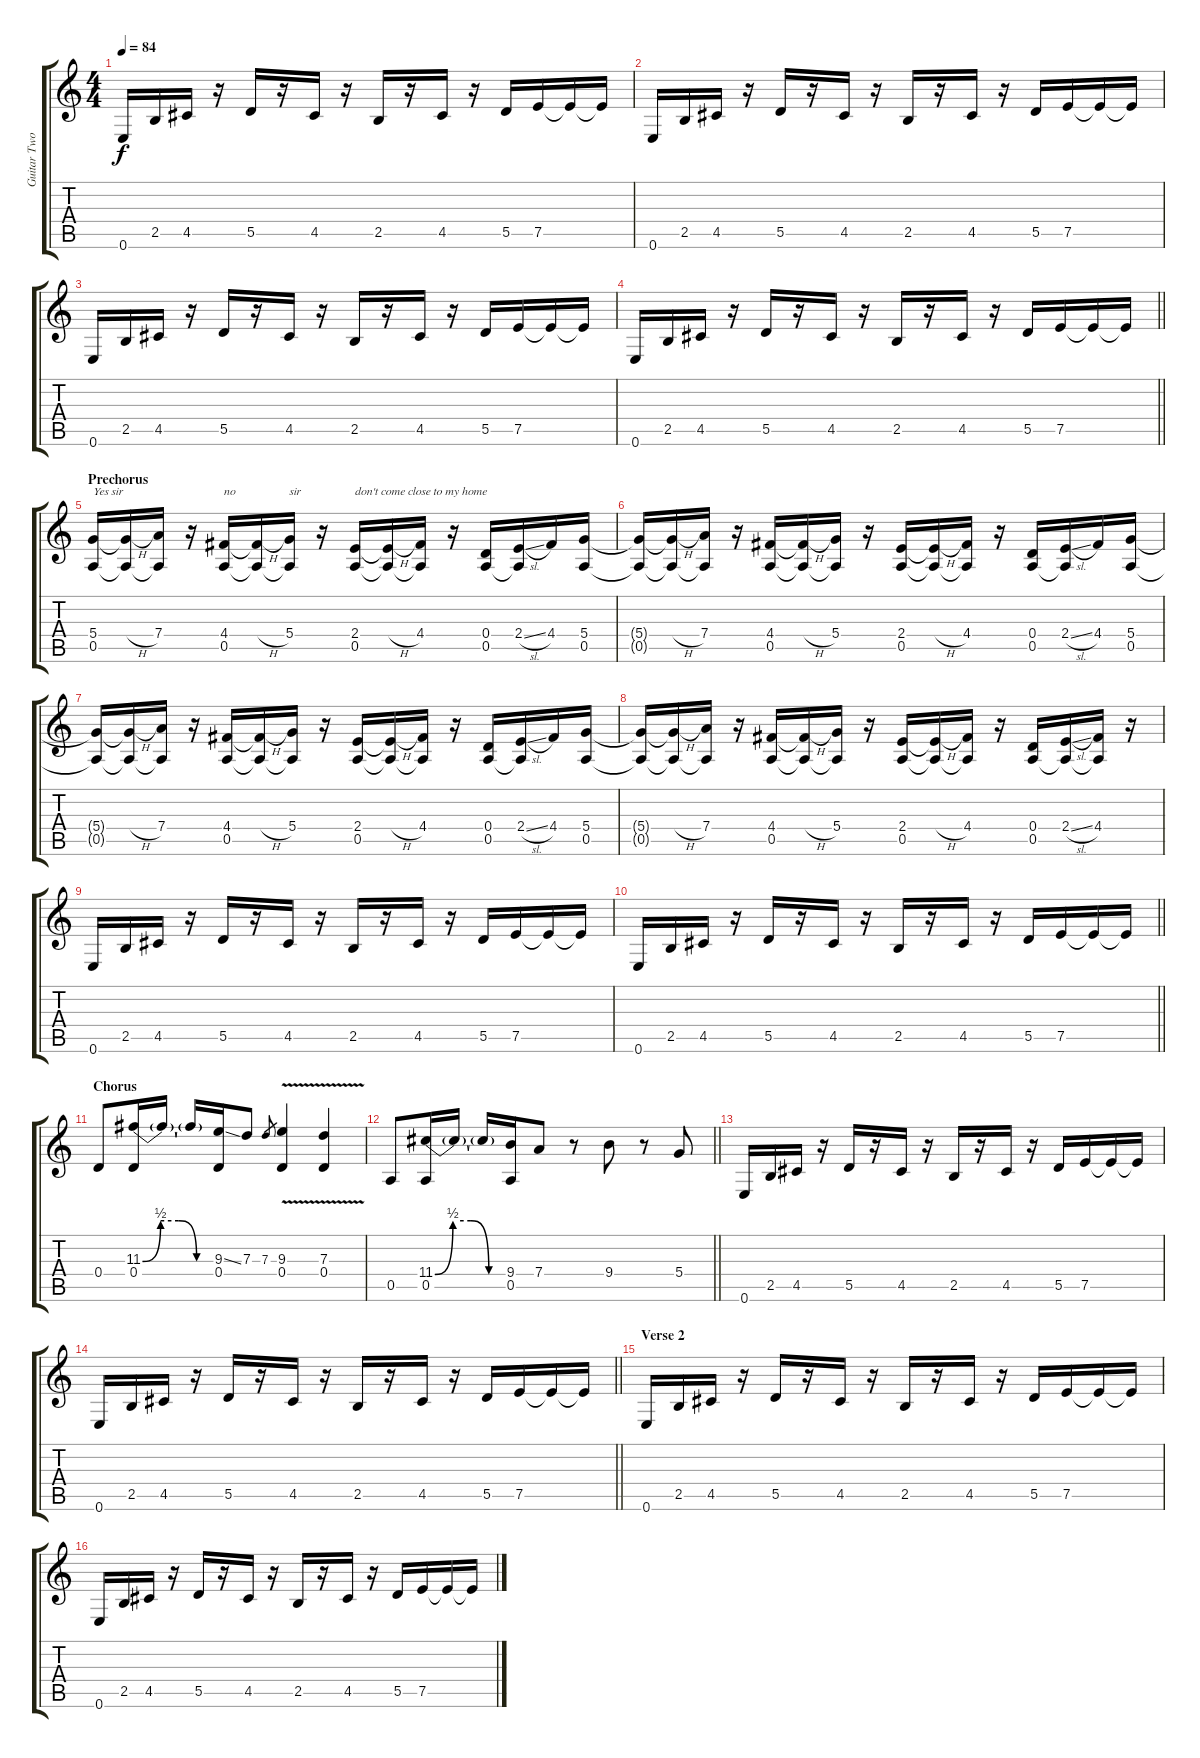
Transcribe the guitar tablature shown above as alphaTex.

\track ("Guitar Two" "Guitar Two") {instrument distortionguitar}
\staff {score tabs}
\tuning (E4 B3 G3 D3 A2 E2) {hide}
\ts (4 4)
\tempo 84
\clef g2
\ks c
0.6.16{dy f} 2.5.16 4.5.16 r.16 5.5.16 r.16 4.5.16 r.16 2.5.16 r.16 4.5.16 r.16 5.5.16 7.5.16 7.5{t}.16 7.5{t}.16 |
0.6.16 2.5.16 4.5.16 r.16 5.5.16 r.16 4.5.16 r.16 2.5.16 r.16 4.5.16 r.16 5.5.16 7.5.16 7.5{t}.16 7.5{t}.16 |
0.6.16 2.5.16 4.5.16 r.16 5.5.16 r.16 4.5.16 r.16 2.5.16 r.16 4.5.16 r.16 5.5.16 7.5.16 7.5{t}.16 7.5{t}.16 |
\barLineRight lightlight
0.6.16 2.5.16 4.5.16 r.16 5.5.16 r.16 4.5.16 r.16 2.5.16 r.16 4.5.16 r.16 5.5.16 7.5.16 7.5{t}.16 7.5{t}.16 |
\section ("" "Prechorus")
(5.4 0.5).16{txt "Yes sir"} (5.4{h t} 0.5{t}).16 (7.4 0.5{t}).16 r.16 (4.4 0.5).16{txt "no"} (4.4{h t} 0.5{t}).16 (5.4 0.5{t}).16{txt "sir"} r.16 (2.4 0.5).16{txt "don't come close to my home"} (2.4{h t} 0.5{t}).16 (4.4 0.5{t}).16 r.16 (0.4 0.5).16 (2.4{sl} 0.5{t}).16 4.4.16 (5.4 0.5).16 |
(5.4{t} 0.5{t}).16 (5.4{h t} 0.5{t}).16 (7.4 0.5{t}).16 r.16 (4.4 0.5).16 (4.4{h t} 0.5{t}).16 (5.4 0.5{t}).16 r.16 (2.4 0.5).16 (2.4{h t} 0.5{t}).16 (4.4 0.5{t}).16 r.16 (0.4 0.5).16 (2.4{sl} 0.5{t}).16 4.4.16 (5.4 0.5).16 |
(5.4{t} 0.5{t}).16 (5.4{h t} 0.5{t}).16 (7.4 0.5{t}).16 r.16 (4.4 0.5).16 (4.4{h t} 0.5{t}).16 (5.4 0.5{t}).16 r.16 (2.4 0.5).16 (2.4{h t} 0.5{t}).16 (4.4 0.5{t}).16 r.16 (0.4 0.5).16 (2.4{sl} 0.5{t}).16 4.4.16 (5.4 0.5).16 |
(5.4{t} 0.5{t}).16 (5.4{h t} 0.5{t}).16 (7.4 0.5{t}).16 r.16 (4.4 0.5).16 (4.4{h t} 0.5{t}).16 (5.4 0.5{t}).16 r.16 (2.4 0.5).16 (2.4{h t} 0.5{t}).16 (4.4 0.5{t}).16 r.16 (0.4 0.5).16 (2.4{sl} 0.5{t}).16 (4.4 0.5{t}).16 r.16 |
0.6.16 2.5.16 4.5.16 r.16 5.5.16 r.16 4.5.16 r.16 2.5.16 r.16 4.5.16 r.16 5.5.16 7.5.16 7.5{t}.16 7.5{t}.16 |
\barLineRight lightlight
0.6.16 2.5.16 4.5.16 r.16 5.5.16 r.16 4.5.16 r.16 2.5.16 r.16 4.5.16 r.16 5.5.16 7.5.16 7.5{t}.16 7.5{t}.16 |
\section ("" "Chorus")
0.4.8 (11.3{be (custom 0 0 15 2 30 2 45 0 60 0)} 0.4).16 11.3{t}.16 11.3{t}.16 (9.3{ss} 0.4).16 7.3.8 7.3.8{gr} (9.3{v} 0.4{v}).4 (7.3{v} 0.4{v}).4 |
\barLineRight lightlight
0.5.8 (11.4{be (custom 0 0 15 2 30 2 45 0 60 0)} 0.5).16 11.4{t}.16 11.4{t}.16 (9.4 0.5).16 7.4.8 r.8 9.4.8 r.8 5.4.8 |
0.6.16 2.5.16 4.5.16 r.16 5.5.16 r.16 4.5.16 r.16 2.5.16 r.16 4.5.16 r.16 5.5.16 7.5.16 7.5{t}.16 7.5{t}.16 |
\barLineRight lightlight
0.6.16 2.5.16 4.5.16 r.16 5.5.16 r.16 4.5.16 r.16 2.5.16 r.16 4.5.16 r.16 5.5.16 7.5.16 7.5{t}.16 7.5{t}.16 |
\section ("" "Verse 2")
0.6.16 2.5.16 4.5.16 r.16 5.5.16 r.16 4.5.16 r.16 2.5.16 r.16 4.5.16 r.16 5.5.16 7.5.16 7.5{t}.16 7.5{t}.16 |
0.6.16 2.5.16 4.5.16 r.16 5.5.16 r.16 4.5.16 r.16 2.5.16 r.16 4.5.16 r.16 5.5.16 7.5.16 7.5{t}.16 7.5{t}.16
